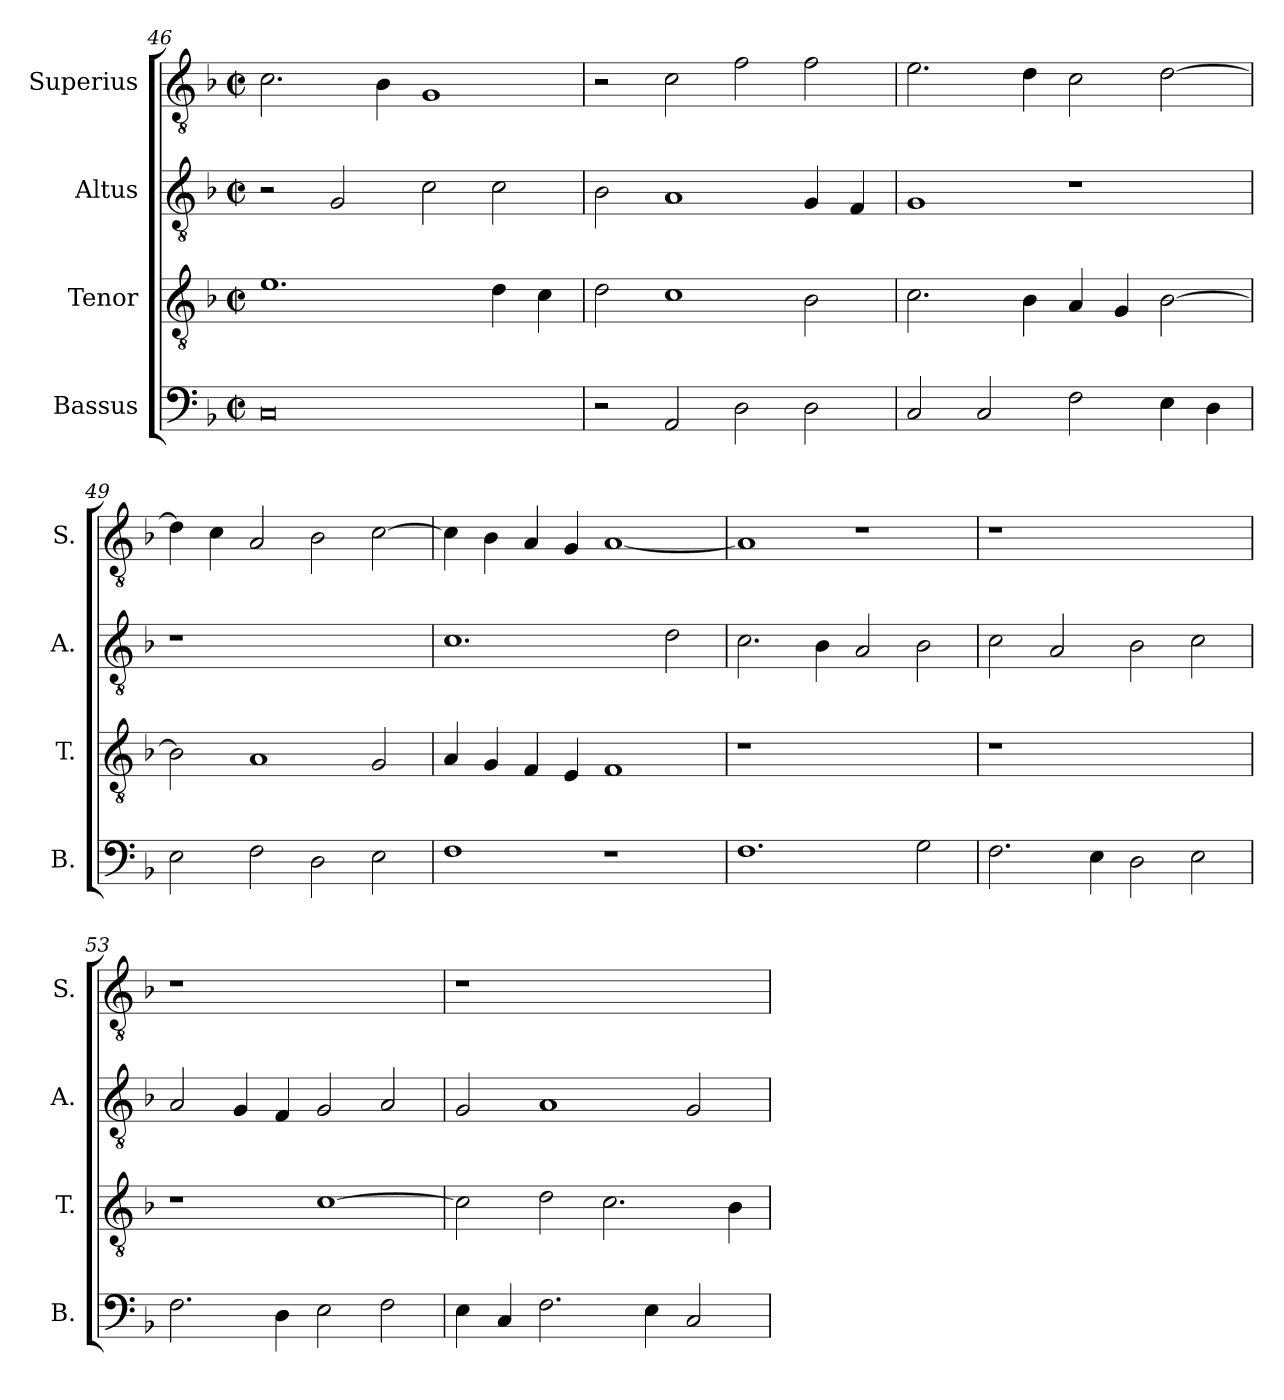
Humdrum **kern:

**kern	**kern	**kern	**kern
*part4	*part3	*part2	*part1
*staff4	*staff3	*staff2	*staff1
*I"Bassus	*I"Tenor	*I"Altus	*I"Superius
*I'B.	*I'T.	*I'A.	*I'S.
!!LO:PB:g=z
*clefF4	*clefGv2	*clefGv2	*clefGv2
*	*ITrd7c12	*ITrd7c12	*ITrd7c12
*k[b-]	*k[b-]	*k[b-]	*k[b-]
*F:	*F:	*F:	*F:
*M2/2	*M2/2	*M2/2	*M2/2
*met(c|)	*met(c|)	*met(c|)	*met(c|)
=46	=46	=46	=46
0Ci	1.Ei	2r	2.Ci\
.	.	2GGi/	.
.	.	.	4BB-i\
.	.	2Ci\	1GGi
.	4Di\	2Ci\	.
.	4Ci\	.	.
=47	=47	=47	=47
2r	2Di\	2BB-i\	2r
2AAi/	1Ci	1AAi	2Ci\
2Di\	.	.	2Fi\
2Di\	2BB-i\	4GGi/	2Fi\
.	.	4FFi/	.
=48	=48	=48	=48
2Ci/	2.Ci\	1GGi	2.Ei\
2Ci/	.	.	.
.	4BB-i\	.	4Di\
2Fi\	4AAi/	1r	2Ci\
.	4GGi/	.	.
4Ei\	[>2BB-i\	.	[>2Di\
4Di\	.	.	.
=49	=49	=49	=49
!	!	!LO:N:vis=1	!
2Ei\	2BB-i\]	1r	4Di\]
.	.	.	4Ci\
2Fi\	1AAi	.	2AAi/
2Di\	.	1ryy	2BB-i\
2Ei\	2GGi/	.	[>2Ci\
=50	=50	=50	=50
1Fi	4AAi/	1.Ci	4Ci\]
.	4GGi/	.	4BB-i\
.	4FFi/	.	4AAi/
.	4EEi/	.	4GGi/
1r	1FFi	.	[<1AAi
.	.	2Di\	.
!!LO:LB:g=z
=51	=51	=51	=51
!	!LO:N:vis=1	!	!
1.Fi	1r	2.Ci\	1AAi]
.	.	4BB-i\	.
.	1ryy	2AAi/	1r
2Gi\	.	2BB-i\	.
=52	=52	=52	=52
!	!LO:N:vis=1	!	!LO:N:vis=1
2.Fi\	1r	2Ci\	1r
.	.	2AAi/	.
4Ei\	.	.	.
2Di\	1ryy	2BB-i\	1ryy
2Ei\	.	2Ci\	.
=53	=53	=53	=53
!	!	!	!LO:N:vis=1
2.Fi\	1r	2AAi/	1r
.	.	4GGi/	.
4Di\	.	4FFi/	.
2Ei\	[>1Ci	2GGi/	1ryy
2Fi\	.	2AAi/	.
=54	=54	=54	=54
!	!	!	!LO:N:vis=1
4Ei\	2Ci\]	2GGi/	1r
4Ci/	.	.	.
2.Fi\	2Di\	1AAi	.
.	2.Ci\	.	1ryy
4Ei\	.	.	.
2Ci/	.	2GGi/	.
.	4BB-i\	.	.
=	=	=	=
*-	*-	*-	*-
